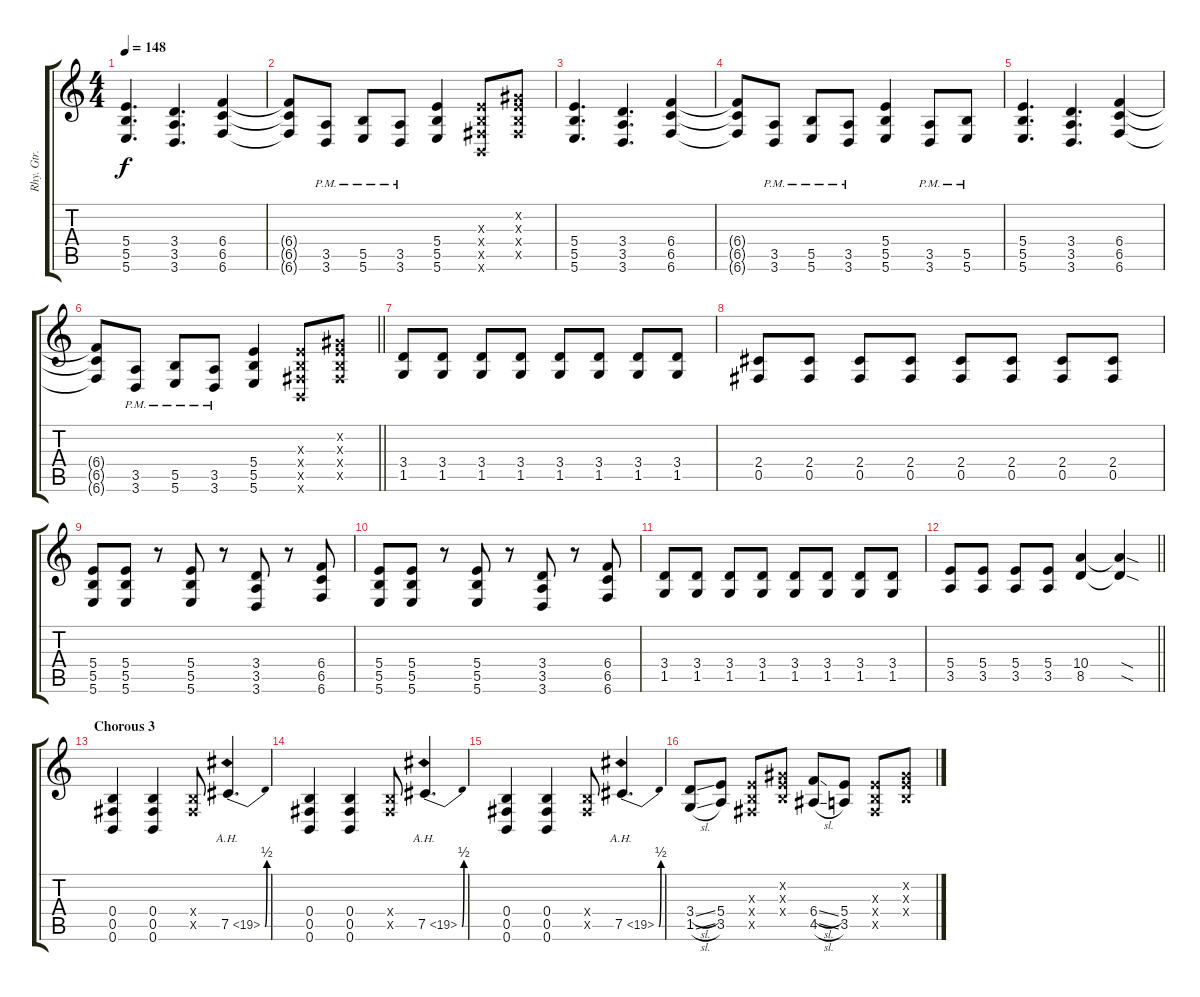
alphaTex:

\track ("Rhy. Gtr. 2" "Rhy. Gtr. ") {instrument distortionguitar}
\staff {score tabs}
\tuning (Db4 Ab3 E3 B2 Gb2 B1) {hide}
\ts (4 4)
\tempo 148
\clef g2
\ks c
(5.4 5.5 5.6).4{d dy f} (3.4 3.5 3.6).4{d} (6.4 6.5 6.6).4 |
(6.4{t} 6.5{t} 6.6{t}).8 (3.5{pm} 3.6{pm}).8 (5.5{pm} 5.6{pm}).8 (3.5{pm} 3.6{pm}).8 (5.4 5.5 5.6).4 (0.3{x} 0.4{x} 0.5{x} 0.6{x}).8 (0.2{x} 0.3{x} 0.4{x} 0.5{x}).8 |
(5.4 5.5 5.6).4{d} (3.4 3.5 3.6).4{d} (6.4 6.5 6.6).4 |
(6.4{t} 6.5{t} 6.6{t}).8 (3.5{pm} 3.6{pm}).8 (5.5{pm} 5.6{pm}).8 (3.5{pm} 3.6{pm}).8 (5.4 5.5 5.6).4 (3.5{pm} 3.6{pm}).8 (5.5{pm} 5.6{pm}).8 |
(5.4 5.5 5.6).4{d} (3.4 3.5 3.6).4{d} (6.4 6.5 6.6).4 |
\barLineRight lightlight
(6.4{t} 6.5{t} 6.6{t}).8 (3.5{pm} 3.6{pm}).8 (5.5{pm} 5.6{pm}).8 (3.5{pm} 3.6{pm}).8 (5.4 5.5 5.6).4 (0.3{x} 0.4{x} 0.5{x} 0.6{x}).8 (0.2{x} 0.3{x} 0.4{x} 0.5{x}).8 |
\section ("" "")
(3.4 1.5).8 (3.4 1.5).8 (3.4 1.5).8 (3.4 1.5).8 (3.4 1.5).8 (3.4 1.5).8 (3.4 1.5).8 (3.4 1.5).8 |
(2.4 0.5).8 (2.4 0.5).8 (2.4 0.5).8 (2.4 0.5).8 (2.4 0.5).8 (2.4 0.5).8 (2.4 0.5).8 (2.4 0.5).8 |
(5.4 5.5 5.6).8 (5.4 5.5 5.6).8 r.8 (5.4 5.5 5.6).8 r.8 (3.4 3.5 3.6).8 r.8 (6.4 6.5 6.6).8 |
(5.4 5.5 5.6).8 (5.4 5.5 5.6).8 r.8 (5.4 5.5 5.6).8 r.8 (3.4 3.5 3.6).8 r.8 (6.4 6.5 6.6).8 |
(3.4 1.5).8 (3.4 1.5).8 (3.4 1.5).8 (3.4 1.5).8 (3.4 1.5).8 (3.4 1.5).8 (3.4 1.5).8 (3.4 1.5).8 |
\barLineRight lightlight
(5.4 3.5).8 (5.4 3.5).8 (5.4 3.5).8 (5.4 3.5).8 (10.4 8.5).4 (10.4{sod t} 8.5{sod t}).4 |
\section ("" "Chorous 3")
(0.4 0.5 0.6).4 (0.4 0.5 0.6).4 (0.4{x} 0.5{x}).8 7.5{be (bend 0 0 60 2) ah 12}.4{d} |
(0.4 0.5 0.6).4 (0.4 0.5 0.6).4 (0.4{x} 0.5{x}).8 7.5{be (bend 0 0 60 2) ah 12}.4{d} |
(0.4 0.5 0.6).4 (0.4 0.5 0.6).4 (0.4{x} 0.5{x}).8 7.5{be (bend 0 0 60 2) ah 12}.4{d} |
(3.4{sl} 1.5{sl}).8 (5.4 3.5).8 (0.3{x} 0.4{x} 0.5{x}).8 (0.2{x} 0.3{x} 0.4{x}).8 (6.4{sl} 4.5{sl}).8 (5.4 3.5).8 (0.3{x} 0.4{x} 0.5{x}).8 (0.2{x} 0.3{x} 0.4{x}).8
